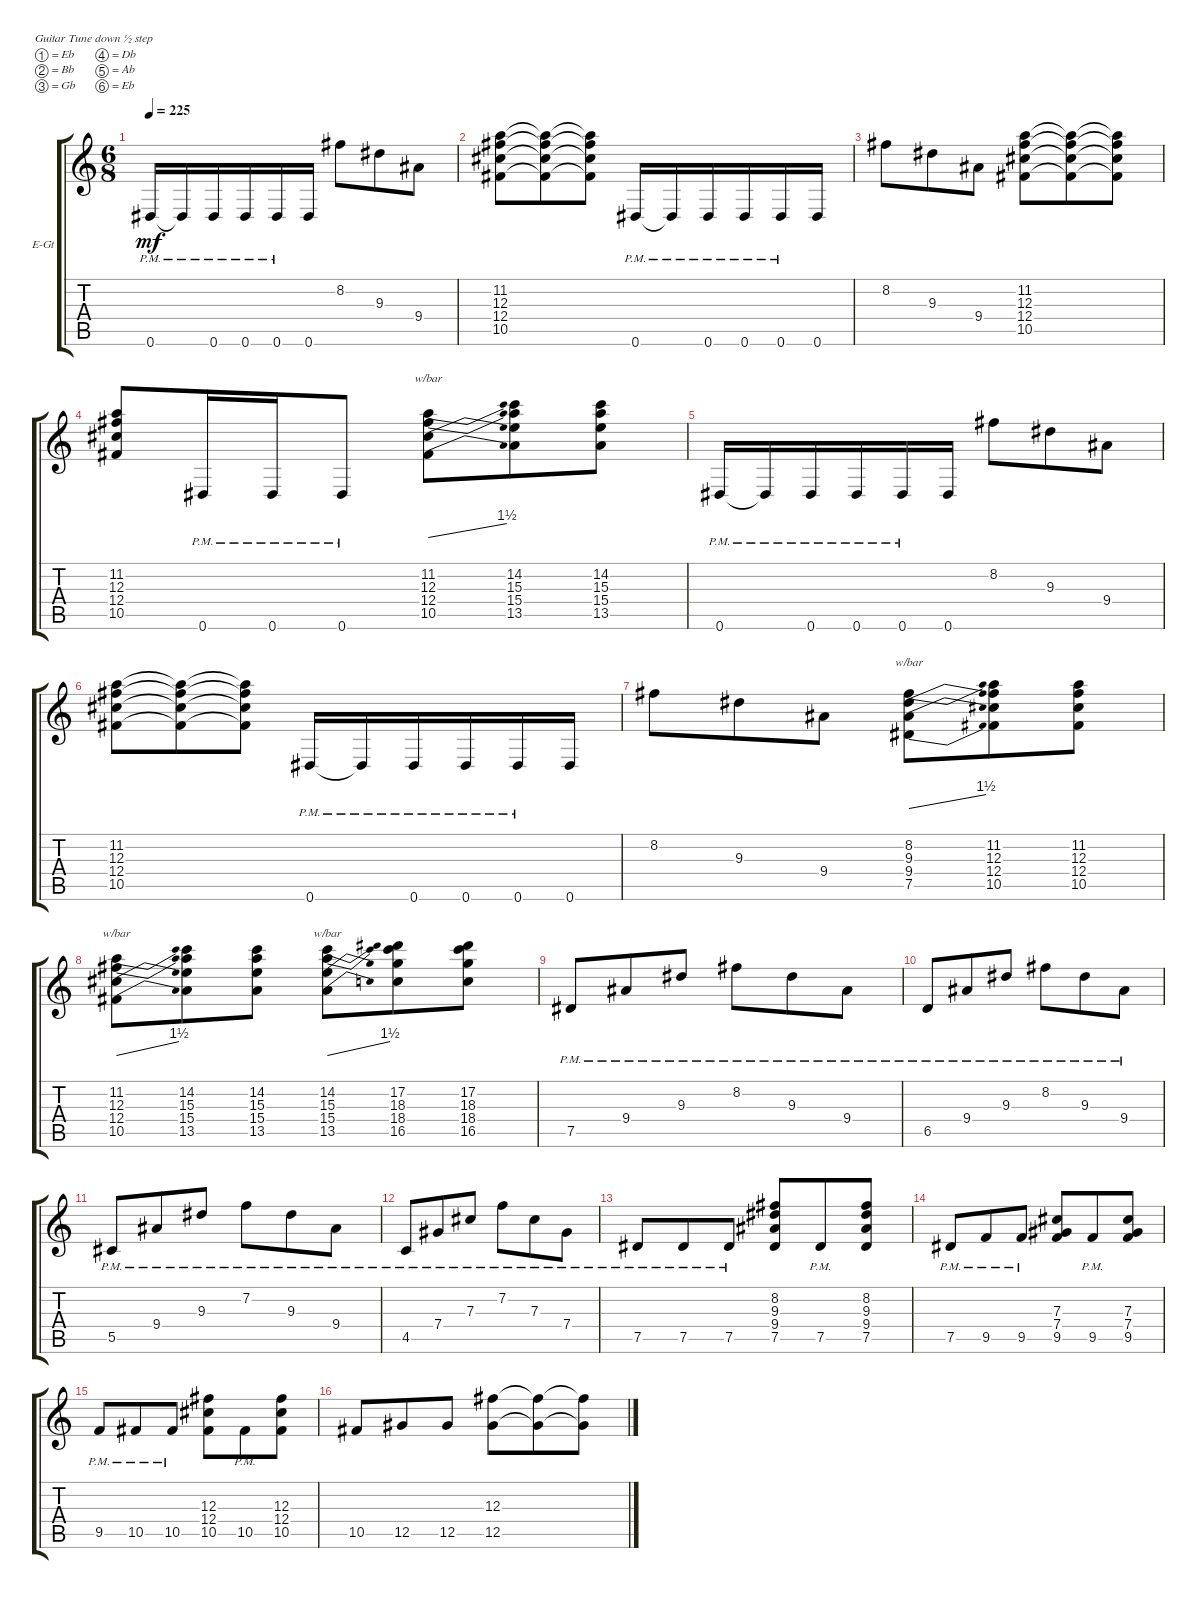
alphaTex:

\bracketExtendMode groupsimilarinstruments
\firstSystemTrackNameOrientation horizontal
\otherSystemsTrackNameOrientation horizontal
\track ("right" "E-Gt") {instrument distortionguitar}
\staff {score tabs}
\tuning (Eb4 Bb3 Gb3 Db3 Ab2 Eb2)
\ts (6 8)
\tempo 225
\clef g2
\ks c
0.6{pm}.16{dy mf} 0.6{pm t}.16 0.6{pm}.16 0.6{pm}.16 0.6{pm}.16 0.6.16 8.2.8 9.3.8 9.4.8 |
(12.4 12.3 10.5 11.2).8 (10.5{t} 12.4{t} 12.3{t} 11.2{t}).8 (11.2{t} 12.3{t} 12.4{t} 10.5{t}).8 0.6{pm}.16 0.6{pm t}.16 0.6{pm}.16 0.6{pm}.16 0.6{pm}.16 0.6.16 |
8.2.8 9.3.8 9.4.8 (12.4 12.3 10.5 11.2).8 (10.5{t} 12.4{t} 12.3{t} 11.2{t}).8 (11.2{t} 12.3{t} 12.4{t} 10.5{t}).8 |
(11.2 12.3 12.4 10.5).8 0.6{pm}.16 0.6{pm}.16 0.6{pm}.8 (10.5 12.4 12.3 11.2).8{tbe (dive default 48 0 59.4 6)} (14.2 15.3 15.4 13.5).8 (14.2 13.5 15.4 15.3).8 |
0.6{pm}.16 0.6{pm t}.16 0.6{pm}.16 0.6{pm}.16 0.6{pm}.16 0.6.16 8.2.8 9.3.8 9.4.8 |
(12.4 12.3 10.5 11.2).8 (10.5{t} 12.4{t} 12.3{t} 11.2{t}).8 (11.2{t} 12.3{t} 12.4{t} 10.5{t}).8 0.6{pm}.16 0.6{pm t}.16 0.6{pm}.16 0.6{pm}.16 0.6{pm}.16 0.6.16 |
8.2.8 9.3.8 9.4.8 (9.4 9.3 7.5 8.2).8{tbe (dive default 54.6 0 60 6)} (10.5 12.4 12.3 11.2).8 (11.2 12.3 12.4 10.5).8 |
(10.5 12.4 12.3 11.2).8{tbe (dive default 46.8 0 60 6)} (13.5 15.4 15.3 14.2).8 (13.5 15.4 15.3 14.2).8 (13.5 15.4 15.3 14.2).8{tbe (dive default 46.8 0 60 6)} (16.5 18.4 18.3 17.2).8 (16.5 18.4 18.3 17.2).8 |
7.5{pm}.8 9.4{pm}.8 9.3{pm}.8 8.2{pm}.8 9.3{pm}.8 9.4{pm}.8 |
6.5{pm}.8 9.4{pm}.8 9.3{pm}.8 8.2{pm}.8 9.3{pm}.8 9.4{pm}.8 |
5.5{pm}.8 9.4{pm}.8 9.3{pm}.8 7.2{pm}.8 9.3{pm}.8 9.4{pm}.8 |
4.5{pm}.8 7.4{pm}.8 7.3{pm}.8 7.2{pm}.8 7.3{pm}.8 7.4{pm}.8 |
7.5{pm}.8 7.5{pm}.8 7.5{pm}.8 (8.2 9.3 7.5 9.4).8 7.5{pm}.8 (8.2 9.3 7.5 9.4).8 |
7.5{pm}.8 9.5{pm}.8 9.5{pm}.8 (7.3 9.5 7.4).8 9.5{pm}.8 (9.5 7.3 7.4).8 |
9.5{pm}.8 10.5{pm}.8 10.5{pm}.8 (10.5 12.3 12.4).8 10.5{pm}.8 (10.5 12.3 12.4).8 |
10.5.8 12.5.8 12.5.8 (12.3 12.5).8 (12.3{t} 12.5{t}).8 (12.3{t} 12.5{t}).8
